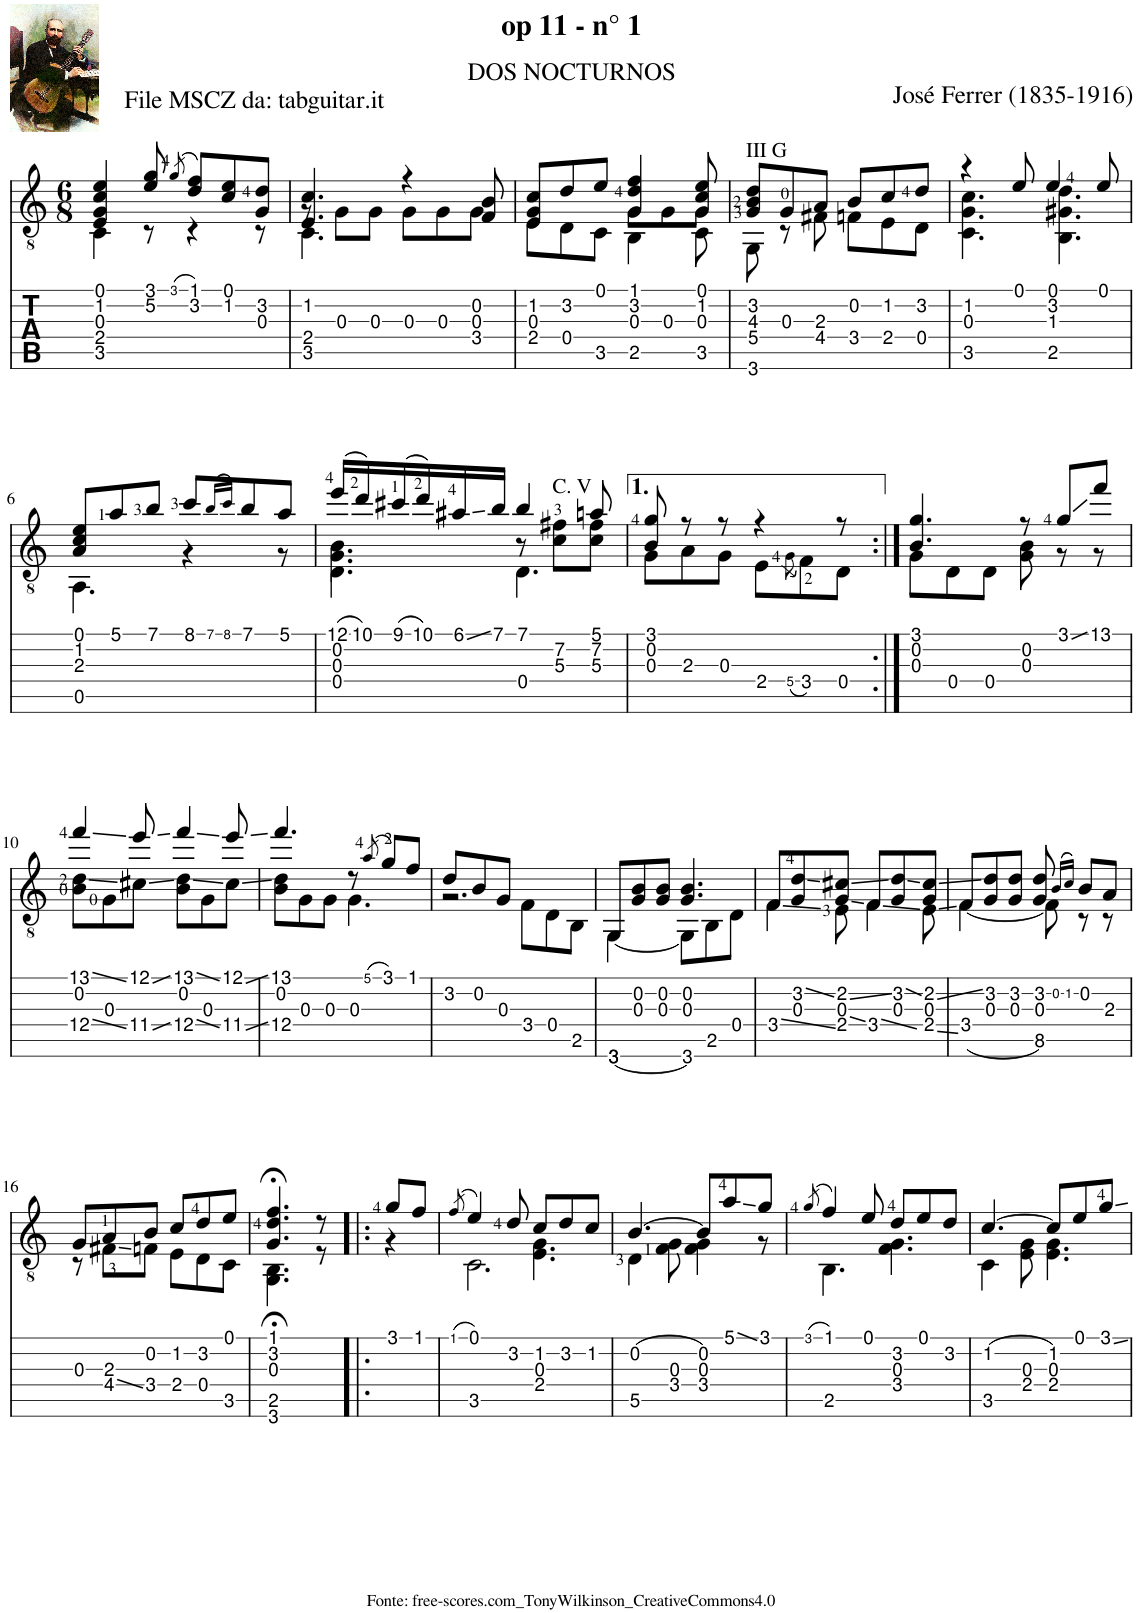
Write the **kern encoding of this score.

**kern	**kern
*part1	*part1
*staff2	*staff1
*I"Guitar	*
*I'Guit.	*
*stria6	*
*	*clefGv2
*k[]	*k[]
*M6/8	*M6/8
=1	=1
*^	*^
4E 4G 4c 4e	4C	4E/ 4G/ 4c/ 4e/	4C\
8e 8g	8r	8e/ 8g/	8r
qg	.	(8qg/	.
8d\ 8f\L	4r	8d/ 8f/L)	4r
8c\ 8e\	.	8c/ 8e/	.
8G\ 8d\J	8r	8G/ 8d/J	8r
=2	=2	=2	=2
*	*^	*	*^
4.E 4.c	8r	4.C	4.E/ 4.c/	8r	4.C\
.	8GL	.	.	8G\L	.
.	8GJ	.	.	8G\J	.
4r	8GL	4.ryy	4r	8G\L	4.ryy
.	8G	.	.	8G\	.
8F 8B	8GJ	.	8F/ 8B/	8G\J	.
=3	=3	=3	=3	=3	=3
8E\ 8G\ 8c\L	8EL	4.ryy	8E/ 8G/ 8c/L	8E\L	4.ryy
8d	8D	.	8d/	8D\	.
8eJ	8CJ	.	8e/J	8C\J	.
4G 4d 4f	8GL	4BB	4G/ 4d/ 4f/	8G\L	4BB\
.	8G	.	.	8G\	.
8G 8c 8e	8GJ	8C	8G/ 8c/ 8e/	8G\J	8C\
=4	=4	=4	=4	=4	=4
!	!	!	!LO:TX:a:t=III G	!	!
*	*v	*v	*	*	*
*	*	*	*v	*v
8G\ 8B\ 8d\L	8GG	8G/ 8B/ 8d/L	8GG\
8G	8r	8G/	8r
8AJ	8F#	8A/J	8F#X\
8BL	8FL	8B/L	8Fn\L
8c	8E	8c/	8E\
8dJ	8DJ	8d/J	8D\J
=5	=5	=5	=5
4r	4.C 4.G 4.c	4r	4.C\ 4.G\ 4.c\
8e	.	8e/	.
4e	4.BB 4.G# 4.d	4e/	4.BB\ 4.G#X\ 4.d\
8e	.	8e/	.
!!LO:LB:g=z	!!
=6	=6	=6	=6
8A\ 8c\ 8e\L	4.AA	8A/ 8c/ 8e/L	4.AA\
8a	.	8a/	.
8bJ	.	8b/J	.
8ccL	4r	8cc/L	4r
qb	.	(16qb/LL	.
qcc	.	16qcc/JJ)	.
8b	.	8b/	.
8aJ	8r	8a/J	8r
=7	=7	=7	=7
*	*^	*	*^
16eeLL	4.G 4.B	4.D	(16ee/LL	4.G\ 4.B\	4.D\
16dd	.	.	16dd/)	.	.
16cc#	.	.	(16cc#X/	.	.
16dd	.	.	16dd/)	.	.
16a#	.	.	16a#X/	.	.
16bJJ	.	.	16b/JJ	.	.
4b	8r	4.D	4b/	8r	4.D\
!	!	!	!	!LO:TX:a:t=C. V	!
.	8c\ 8f#\L	.	.	8c\ 8f#X\L	.
8a	8c\ 8f#\J	.	8an/	8c\ 8f#\J	.
*	*v	*v	*	*	*
*	*	*	*v	*v
=8	=8	=8	=8
8B 8g	8GL	8B/ 8g/	8G\L
8r	8A	8r	8A\
8r	8GJ	8r	8G\J
4r	8EL	4r	8E\L
.	qG	.	(8qG\
.	8F	.	8F\)
8r	8DJ	8r	8D\J
=9:|!	=9:|!	=9:|!	=9:|!
4.B 4.g	8GL	4.B/ 4.g/	8G\L
.	8D	.	8D\
.	8DJ	.	8D\J
8r	8G 8B	8r	8G\ 8B\
8gL	8r	8g/L	8r
8ffJ	8r	8ff/J	8r
!!LO:LB:g=z	!!
=10	=10	=10	=10
4ff	8d\ 8B\L	4ff/	8B\ 8d\L
.	8G	.	8G\
8ee	8c#XJ	8ee/	8c#X\J
4ff	8d\ 8B\L	4ff/	8B\ 8d\L
.	8G	.	8G\
8ee	8c#J	8ee/	8c#\J
=11	=11	=11	=11
4.ff	8d\ 8B\L	4.ff/	8B\ 8d\L
.	8G	.	8G\
.	8GJ	.	8G\J
8r	4.G	8r	4.G\
qa	.	(8qa/	.
8gL	.	8g/L)	.
8fJ	.	8f/J	.
=12	=12	=12	=12
8dL	2.r	8d/L	2.r
8B	.	8B/	.
8GJ	.	8G/J	.
8FL	.	8F\L	.
8D	.	8D\	.
8BBJ	.	8BB\J	.
=13	=13	=13	=13
8GGL	[4.GG	8GG/L	[4.GG\
8G\ 8B\	.	8G/ 8B/	.
8G\ 8B\J	.	8G/ 8B/J	.
4.G 4.B	8GGL]	4.G/ 4.B/	8GG\L]
.	8BB	.	8BB\
.	8DJ	.	8D\J
=14	=14	=14	=14
8FL	4F	8F/L	4F\
8G\ 8d\	.	8G/ 8d/	.
8G\ 8c#\J	8E	8G/ 8c#X/J	8E\
8FL	4F	8F/L	4F\
8G\ 8d\	.	8G/ 8d/	.
8G\ 8c#\J	8E	8G/ 8c#/J	8E\
=15	=15	=15	=15
8FL	[4.F	8F/L	[4.F\
8G\ 8d\	.	8G/ 8d/	.
8G\ 8d\J	.	8G/ 8d/J	.
8G\ 8d\L	8F]	8G/ 8d/	8F\]
qB	.	(16qB/LL	.
qc	.	16qc/JJ)	.
8B	8r	8B/L	8r
8AJ	8r	8A/J	8r
!!LO:LB:g=z	!!
=16	=16	=16	=16
8GL	8r	8G/L	8r
8A	8F#L	8A/	8F#X\L
8BJ	8FJ	8B/J	8Fn\J
8cL	8EL	8c/L	8E\L
8d	8D	8d/	8D\
8eJ	8CJ	8e/J	8C\J
=17	=17	=17	=17
4.G;< 4.d;< 4.f;<	4.GG 4.BB	4.G/;< 4.d/;< 4.f/;<	4.GG\ 4.BB\
8r	8r	8r	8r
=18!|:	=18!|:	=18!|:	=18!|:
8gL	4r	8g/L	4r
8fJ	.	8f/J	.
*v	*v	*	*
*	*v	*v
=19	=19
qf	(8qf/
*^	*^
*	*^	*	*^
4e	2.C	4.ryy	4e/)	2.C\	4.ryy
8d	.	.	8d/	.	.
8cL	.	4.E 4.G	8c/L	.	4.E\ 4.G\
8d	.	.	8d/	.	.
8cJ	.	.	8c/J	.	.
*	*v	*v	*	*	*
*	*	*	*v	*v
=20	=20	=20	=20
[4.B	4D	[4.B/	4D\
.	8F 8G	.	8F\ 8G\
8BL]	4F 4G	8B/L]	4F\ 4G\
8a	.	8a/	.
8gJ	8r	8g/J	8r
=21	=21	=21	=21
qg	.	(8qg/	.
4f	4.BB	4f/)	4.BB\
8e	.	8e/	.
8dL	4.F 4.G	8d/L	4.F\ 4.G\
8e	.	8e/	.
8dJ	.	8d/J	.
=22	=22	=22	=22
[4.c	4C	[4.c/	4C\
.	8E 8G	.	8E\ 8G\
8cL]	4.E 4.G	8c/L]	4.E\ 4.G\
8e	.	8e/	.
8gJ	.	8g/J	.
*v	*v	*	*
*	*v	*v
=	=
*-	*-
